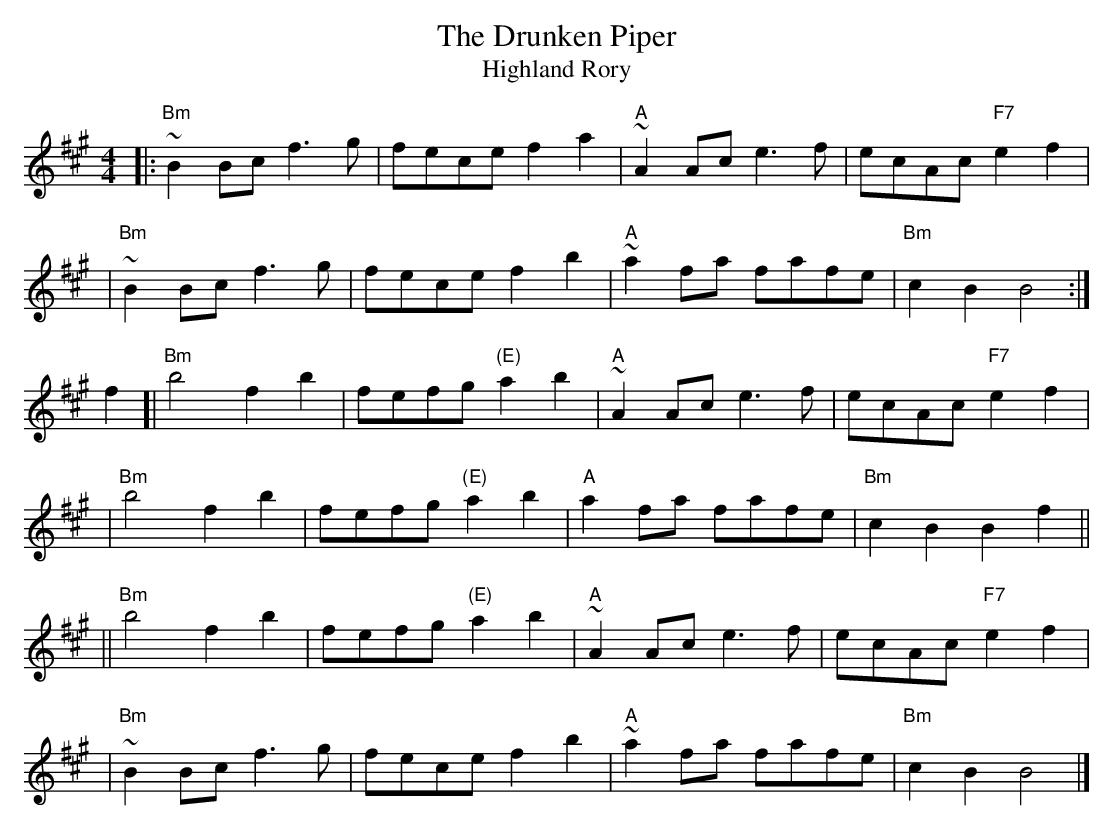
X:1
T: The Drunken Piper
T: Highland Rory
M: 4/4
L: 1/8
K: BDor
|: "Bm"~B2Bc f3g | fece f2a2 | "A"~A2Ac e3f | ecAc "F7"e2f2 |
|  "Bm"~B2Bc f3g | fece f2b2 | "A"~a2fa fafe | "Bm"c2B2 B4 :|
f2 \
[| "Bm"b4 f2b2 | fefg "(E)"a2b2 | "A"~A2Ac e3f | ecAc "F7"e2f2 |
|  "Bm"b4 f2b2 | fefg "(E)"a2b2 | "A"a2fa fafe | "Bm"c2B2 B2f2 ||
|| "Bm"b4 f2b2 | fefg "(E)"a2b2 | "A"~A2Ac e3f | ecAc "F7"e2f2 |
|  "Bm"~B2Bc f3g | fece f2b2 | "A"~a2fa fafe | "Bm"c2B2 B4 |]
